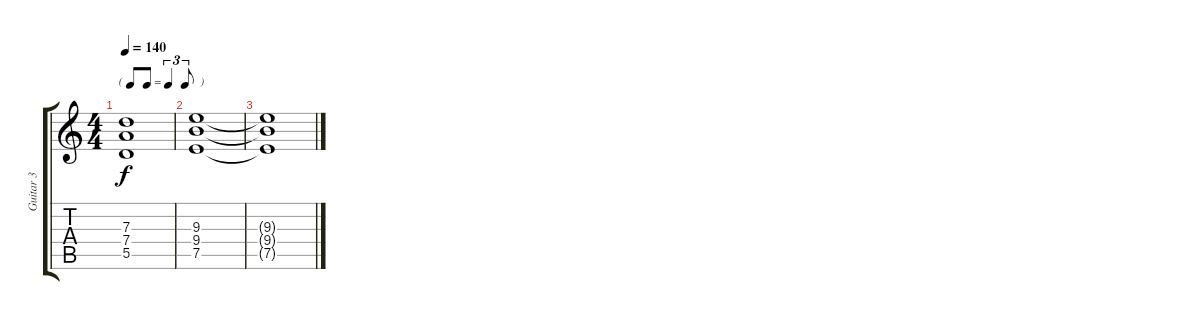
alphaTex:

\track ("Guitar 3" "Guitar 3") {instrument distortionguitar}
\staff {score tabs}
\tuning (E4 B3 G3 D3 A2 E2) {hide}
\ts (4 4)
\tf triplet8th
\tempo 140
\clef g2
\ks c
(7.3{t} 7.4{t} 5.5{t}).1{dy f} |
(9.3 9.4 7.5).1{volume 0} |
(9.3{t} 9.4{t} 7.5{t}).1
